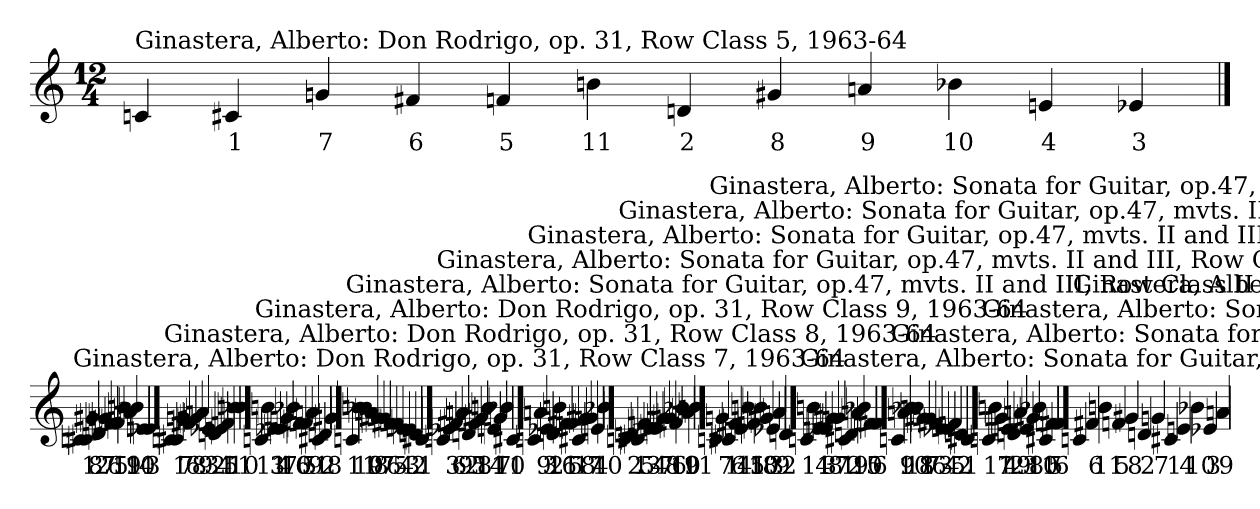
**kern	**text
*part1	*part1
*staff1	*staff1
!!LO:LB:g=z
*M12/4	*
==183	==183
!LO:TX:t=Ginastera, Alberto&colon; Don Rodrigo, op. 31, Row Class 5, 1963-64	!
4cn	.
4c#X	1
4gn	7
4f#X	6
4fn	5
4bn	11
4dn	2
4g#X	8
4an	9
4b-X	10
4en	4
4e-X	3
!!LO:LB:g=z
==184	==184
!LO:TX:t=Ginastera, Alberto&colon; Don Rodrigo, op. 31, Row Class 7, 1963-64	!
4cn	.
4c#X	1
4g#X	8
4dn	2
4gn	7
4f#X	6
4fn	5
4bn	11
4an	9
4b-X	10
4en	4
4e-X	3
!!LO:LB:g=z
==185	==185
!LO:TX:t=Ginastera, Alberto&colon; Don Rodrigo, op. 31, Row Class 8, 1963-64	!
4cn	.
4c#X	1
4gn	7
4f#X	6
4g#X	8
4an	9
4e-X	3
4dn	2
4en	4
4fn	5
4bn	11
4b-X	10
!!LO:LB:g=z
==186	==186
!LO:TX:t=Ginastera, Alberto&colon; Don Rodrigo, op. 31, Row Class 9, 1963-64	!
4cn	.
4bn	11
4e-X	3
4en	4
4gn	7
4b-X	10
4f#X	6
4fn	5
4an	9
4c#X	1
4dn	2
4g#X	8
!!LO:LB:g=z
==187	==187
!LO:TX:t=Ginastera, Alberto&colon; Sonata for Guitar, op.47, mvts. II and III, Row Class II 1, 1976	!
4cn	.
4bn	11
4b-X	10
4an	9
4g#X	8
4gn	7
4f#X	6
4fn	5
4en	4
4e-X	3
4dn	2
4c#X	1
!!LO:LB:g=z
==188	==188
!LO:TX:t=Ginastera, Alberto&colon; Sonata for Guitar, op.47, mvts. II and III, Row Class II 2, 1976	!
4cn	.
4e-X	3
4f#X	6
4an	9
4dn	2
4fn	5
4g#X	8
4bn	11
4en	4
4gn	7
4b-X	10
4c#X	1
!!LO:LB:g=z
==189	==189
!LO:TX:t=Ginastera, Alberto&colon; Sonata for Guitar, op.47, mvts. II and III, Row Class II 3, 1976	!
4cn	.
4an	9
4e-X	3
4dn	2
4bn	11
4f#X	6
4fn	5
4c#X	1
4g#X	8
4gn	7
4en	4
4b-X	10
!!LO:LB:g=z
==190	==190
!LO:TX:t=Ginastera, Alberto&colon; Sonata for Guitar, op.47, mvts. II and III, Row Class II 4, 1976	!
4cn	.
4dn	2
4c#X	1
4fn	5
4e-X	3
4en	4
4gn	7
4g#X	8
4f#X	6
4b-X	10
4an	9
4bn	11
!!LO:LB:g=z
==191	==191
!LO:TX:t=Ginastera, Alberto&colon; Sonata for Guitar, op.47, mvts. II and III, Row Class II 5, 1976	!
4cn	.
4gn	7
4c#X	1
4f#X	6
4en	4
4bn	11
4fn	5
4b-X	10
4g#X	8
4e-X	3
4an	9
4dn	2
!!LO:LB:g=z
==192	==192
!LO:TX:t=Ginastera, Alberto&colon; Sonata for Guitar, op.47, mvts. II and III, Row Class II 6, 1976	!
4cn	.
4bn	11
4en	4
4e-X	3
4g#X	8
4gn	7
4c#X	1
4dn	2
4an	9
4b-X	10
4fn	5
4f#X	6
!!LO:LB:g=z
==193	==193
!LO:TX:t=Ginastera, Alberto&colon; Sonata for Guitar, op.47, mvts. II and III, Row Class II 7, 1976	!
4cn	.
4an	9
4b-X	10
4bn	11
4g#X	8
4gn	7
4f#X	6
4e-X	3
4en	4
4fn	5
4dn	2
4c#X	1
!!LO:LB:g=z
==194	==194
!LO:TX:t=Ginastera, Alberto&colon; Sonata for Guitar, op.47, mvts. II and III, Row Class III, 1976	!
4cn	.
4bn	11
4gn	7
4en	4
4dn	2
4an	9
4e-X	3
4g#X	8
4b-X	10
4c#X	1
4fn	5
4f#X	6
!!LO:LB:g=z
==195	==195
!LO:TX:t=Ginastera, Alberto&colon; Sonata for Guitar, op.47, mvts. II and III, Row Class III S, 1976	!
4cn	.
4f#X	6
4bn	11
4fn	5
4g#X	8
4dn	2
4gn	7
4c#X	1
4en	4
4b-X	10
4e-X	3
4an	9
=	=
*-	*-
